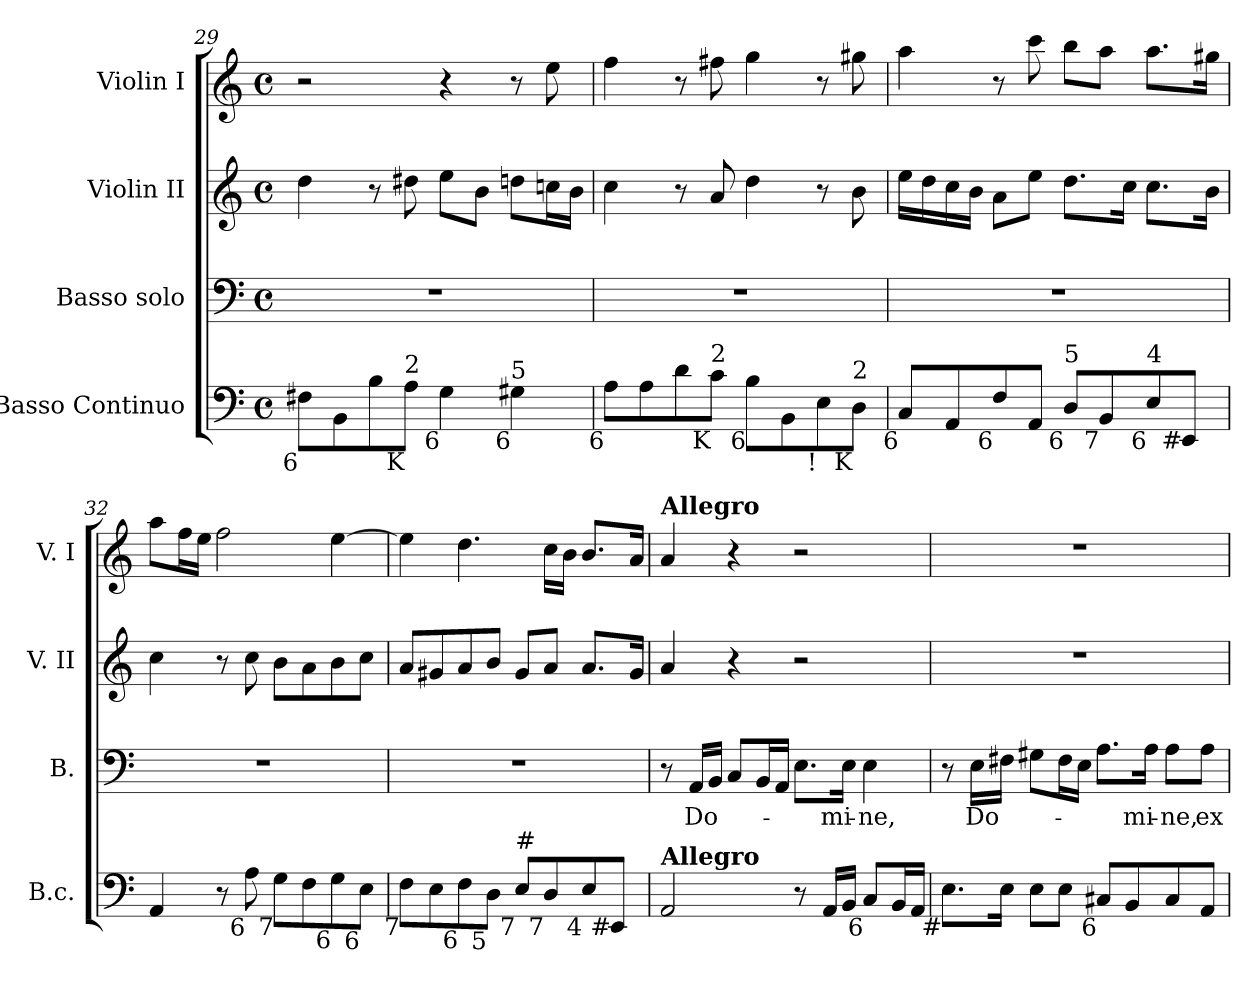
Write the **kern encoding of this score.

**kern	**kern	**text	**kern	**kern
*part4	*part3	*part3	*part2	*part1
*staff4	*staff3	*staff3	*staff2	*staff1
*I"Basso Continuo	*I"Basso solo	*	*I"Violin II	*I"Violin I
*I'B.c.	*I'B.	*	*I'V. II	*I'V. I
*clefF4	*clefF4	*	*clefG2	*clefG2
*k[]	*k[]	*	*k[]	*k[]
*a:	*a:	*	*a:	*a:
*M4/4	*M4/4	*	*M4/4	*M4/4
*met(c)	*met(c)	*	*met(c)	*met(c)
=29	=29	=29	=29	=29
!LO:TX:b:rj:t=6	!	!	!	!
8F#Xi\L	1r	.	4ddi\	2r
8BBi\	.	.	.	.
8Bi\	.	.	8r	.
!LO:TX:b:rj:t=K	!	!	!	!
!LO:TX:t=2	!	!	!	!
8Ai\J	.	.	8dd#Xi\	.
!LO:TX:b:rj:t=6	!	!	!	!
4Gi\	.	.	8eei\L	4r
.	.	.	8bi\J	.
!LO:TX:b:rj:t=6	!	!	!	!
!LO:TX:t=5	!	!	!	!
4G#Xi\	.	.	8ddni\L	8r
.	.	.	16ccni\L	8eei\
.	.	.	16bi\JJ	.
=30	=30	=30	=30	=30
!LO:TX:b:rj:t=6	!	!	!	!
8Ai\L	1r	.	4cci\	4ffi\
8Ai\	.	.	.	.
8di\	.	.	8r	8r
!LO:TX:b:rj:t=K	!	!	!	!
!LO:TX:t=2	!	!	!	!
8ci\J	.	.	8ai/	8ff#Xi\
!LO:TX:b:rj:t=6	!	!	!	!
8Bi\L	.	.	4ddi\	4ggi\
8BBi\	.	.	.	.
!LO:TX:b:rj:t=!	!	!	!	!
8Ei\	.	.	8r	8r
!LO:TX:b:rj:t=K	!	!	!	!
!LO:TX:t=2	!	!	!	!
8Di\J	.	.	8bi\	8gg#Xi\
=31	=31	=31	=31	=31
!LO:TX:b:rj:t=6	!	!	!	!
8Ci/L	1r	.	16eei\LL	4aai\
.	.	.	16ddi\	.
8AAi/	.	.	16cci\	.
.	.	.	16bi\JJ	.
!LO:TX:b:rj:t=6	!	!	!	!
8Fi/	.	.	8ai\L	8r
8AAi/J	.	.	8eei\J	8ccci\
!LO:TX:b:rj:t=6	!	!	!	!
!LO:TX:t=5	!	!	!	!
8Di/L	.	.	8.ddi\L	8bbi\L
!LO:TX:b:rj:t=7	!	!	!	!
8BBi/	.	.	.	8aai\J
.	.	.	16cci\Jk	.
!LO:TX:b:rj:t=6	!	!	!	!
!LO:TX:t=4	!	!	!	!
8Ei/	.	.	8.cci\L	8.aai\L
!LO:TX:b:rj:t=#	!	!	!	!
8EEi/J	.	.	.	.
.	.	.	16bi\Jk	16gg#Xi\Jk
!!LO:LB:g=z
=32	=32	=32	=32	=32
4AAi/	1r	.	4cci\	8aai\L
.	.	.	.	16ffi\L
.	.	.	.	16eei\JJ
8r	.	.	8r	2ffi\
!LO:TX:b:rj:t=6	!	!	!	!
8Ai\	.	.	8cci\	.
!LO:TX:b:rj:t=7	!	!	!	!
8Gi\L	.	.	8bi\L	.
8Fi\	.	.	8ai\	.
!LO:TX:b:rj:t=6	!	!	!	!
8Gi\	.	.	8bi\	[4eei\
!LO:TX:b:rj:t=6	!	!	!	!
8Ei\J	.	.	8cci\J	.
=33	=33	=33	=33	=33
!LO:TX:b:rj:t=7	!	!	!	!
8Fi\L	1r	.	8ai/L	4eei\]
8Ei\	.	.	8g#Xi/	.
!LO:TX:b:rj:t=6	!	!	!	!
8Fi\	.	.	8ai/	4.ddi\
!LO:TX:b:rj:t=5	!	!	!	!
8Di\J	.	.	8bi/J	.
!LO:TX:b:rj:t=7	!	!	!	!
!LO:TX:t=#	!	!	!	!
8Ei/L	.	.	8g#i/L	.
!LO:TX:b:rj:t=7	!	!	!	!
8Di/	.	.	8ai/J	16cci\LL
.	.	.	.	16bi\JJ
!LO:TX:b:rj:t=4	!	!	!	!
8Ei/	.	.	8.ai/L	8.bi/L
!LO:TX:b:rj:t=#	!	!	!	!
8EEi/J	.	.	.	.
.	.	.	16g#i/Jk	16ai/Jk
=34	=34	=34	=34	=34
*MM120	*	*	*	*MM120
!	!	!	!	!LO:TX:a:B:t=Allegro
!LO:TX:a:B:t=Allegro	!	!	!	!
2AAi/	8r	.	4ai/	4ai/
!	!	!LO:LY:b:color=#000000	!	!
.	16AAi/LL	Do-	.	.
.	16BBi/JJ	.	.	.
.	8Ci/L	.	4r	4r
.	16BBi/L	.	.	.
.	16AAi/JJ	.	.	.
8r	8.Ei\L	.	2r	2r
16AAi/LL	.	.	.	.
!	!	!LO:LY:b:color=#000000	!	!
16BBi/JJ	16Ei\Jk	-mi-	.	.
!LO:TX:b:rj:t=6	!	!	!	!
!	!	!LO:LY:b:color=#000000	!	!
8Ci/L	4Ei\	-ne,	.	.
16BBi/L	.	.	.	.
16AAi/JJ	.	.	.	.
=35	=35	=35	=35	=35
!LO:TX:b:rj:t=#	!	!	!	!
8.Ei\L	8r	.	1r	1r
!	!	!LO:LY:b:color=#000000	!	!
.	16Ei\LL	Do-	.	.
16Ei\Jk	16F#Xi\JJ	.	.	.
8Ei\L	8G#Xi\L	.	.	.
8Ei\J	16F#i\L	.	.	.
.	16Ei\JJ	.	.	.
!LO:TX:b:rj:t=6	!	!	!	!
8C#Xi/L	8.Ai\L	.	.	.
8BBi/	.	.	.	.
!	!	!LO:LY:b:color=#000000	!	!
.	16Ai\Jk	-mi-	.	.
!	!	!LO:LY:b:color=#000000	!	!
8C#i/	8Ai\L	-ne,	.	.
!	!	!LO:LY:b:color=#000000	!	!
8AAi/J	8Ai\J	ex-	.	.
=	=	=	=	=
*-	*-	*-	*-	*-
